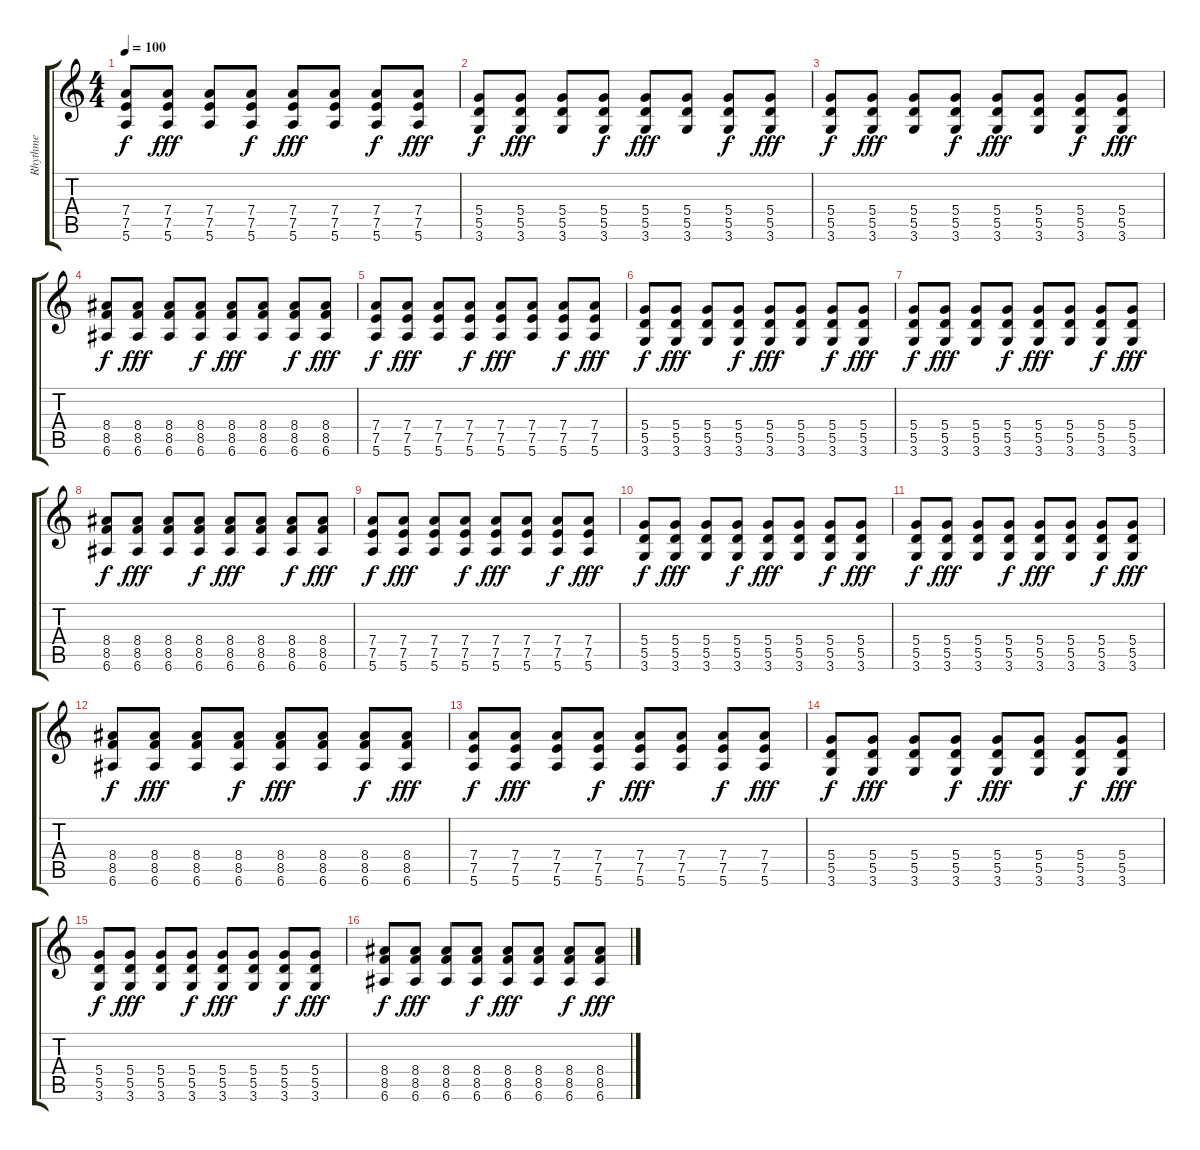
\track ("Rhythme" "Rhythme") {instrument distortionguitar}
\staff {score tabs}
\tuning (E4 B3 G3 D3 A2 E2) {hide}
\ts (4 4)
\tempo 100
\clef g2
\ks c
(7.4 7.5 5.6).8{dy f} (7.4 7.5 5.6).8{dy fff} (7.4 7.5 5.6).8 (7.4 7.5 5.6).8{dy f} (7.4 7.5 5.6).8{dy fff} (7.4 7.5 5.6).8 (7.4 7.5 5.6).8{dy f} (7.4 7.5 5.6).8{dy fff} |
(5.4 5.5 3.6).8{dy f} (5.4 5.5 3.6).8{dy fff} (5.4 5.5 3.6).8 (5.4 5.5 3.6).8{dy f} (5.4 5.5 3.6).8{dy fff} (5.4 5.5 3.6).8 (5.4 5.5 3.6).8{dy f} (5.4 5.5 3.6).8{dy fff} |
(5.4 5.5 3.6).8{dy f} (5.4 5.5 3.6).8{dy fff} (5.4 5.5 3.6).8 (5.4 5.5 3.6).8{dy f} (5.4 5.5 3.6).8{dy fff} (5.4 5.5 3.6).8 (5.4 5.5 3.6).8{dy f} (5.4 5.5 3.6).8{dy fff} |
(8.4 8.5 6.6).8{dy f} (8.4 8.5 6.6).8{dy fff} (8.4 8.5 6.6).8 (8.4 8.5 6.6).8{dy f} (8.4 8.5 6.6).8{dy fff} (8.4 8.5 6.6).8 (8.4 8.5 6.6).8{dy f} (8.4 8.5 6.6).8{dy fff} |
(7.4 7.5 5.6).8{dy f} (7.4 7.5 5.6).8{dy fff} (7.4 7.5 5.6).8 (7.4 7.5 5.6).8{dy f} (7.4 7.5 5.6).8{dy fff} (7.4 7.5 5.6).8 (7.4 7.5 5.6).8{dy f} (7.4 7.5 5.6).8{dy fff} |
(5.4 5.5 3.6).8{dy f} (5.4 5.5 3.6).8{dy fff} (5.4 5.5 3.6).8 (5.4 5.5 3.6).8{dy f} (5.4 5.5 3.6).8{dy fff} (5.4 5.5 3.6).8 (5.4 5.5 3.6).8{dy f} (5.4 5.5 3.6).8{dy fff} |
(5.4 5.5 3.6).8{dy f} (5.4 5.5 3.6).8{dy fff} (5.4 5.5 3.6).8 (5.4 5.5 3.6).8{dy f} (5.4 5.5 3.6).8{dy fff} (5.4 5.5 3.6).8 (5.4 5.5 3.6).8{dy f} (5.4 5.5 3.6).8{dy fff} |
(8.4 8.5 6.6).8{dy f} (8.4 8.5 6.6).8{dy fff} (8.4 8.5 6.6).8 (8.4 8.5 6.6).8{dy f} (8.4 8.5 6.6).8{dy fff} (8.4 8.5 6.6).8 (8.4 8.5 6.6).8{dy f} (8.4 8.5 6.6).8{dy fff} |
(7.4 7.5 5.6).8{dy f} (7.4 7.5 5.6).8{dy fff} (7.4 7.5 5.6).8 (7.4 7.5 5.6).8{dy f} (7.4 7.5 5.6).8{dy fff} (7.4 7.5 5.6).8 (7.4 7.5 5.6).8{dy f} (7.4 7.5 5.6).8{dy fff} |
(5.4 5.5 3.6).8{dy f} (5.4 5.5 3.6).8{dy fff} (5.4 5.5 3.6).8 (5.4 5.5 3.6).8{dy f} (5.4 5.5 3.6).8{dy fff} (5.4 5.5 3.6).8 (5.4 5.5 3.6).8{dy f} (5.4 5.5 3.6).8{dy fff} |
(5.4 5.5 3.6).8{dy f} (5.4 5.5 3.6).8{dy fff} (5.4 5.5 3.6).8 (5.4 5.5 3.6).8{dy f} (5.4 5.5 3.6).8{dy fff} (5.4 5.5 3.6).8 (5.4 5.5 3.6).8{dy f} (5.4 5.5 3.6).8{dy fff} |
(8.4 8.5 6.6).8{dy f} (8.4 8.5 6.6).8{dy fff} (8.4 8.5 6.6).8 (8.4 8.5 6.6).8{dy f} (8.4 8.5 6.6).8{dy fff} (8.4 8.5 6.6).8 (8.4 8.5 6.6).8{dy f} (8.4 8.5 6.6).8{dy fff} |
(7.4 7.5 5.6).8{dy f} (7.4 7.5 5.6).8{dy fff} (7.4 7.5 5.6).8 (7.4 7.5 5.6).8{dy f} (7.4 7.5 5.6).8{dy fff} (7.4 7.5 5.6).8 (7.4 7.5 5.6).8{dy f} (7.4 7.5 5.6).8{dy fff} |
(5.4 5.5 3.6).8{dy f} (5.4 5.5 3.6).8{dy fff} (5.4 5.5 3.6).8 (5.4 5.5 3.6).8{dy f} (5.4 5.5 3.6).8{dy fff} (5.4 5.5 3.6).8 (5.4 5.5 3.6).8{dy f} (5.4 5.5 3.6).8{dy fff} |
(5.4 5.5 3.6).8{dy f} (5.4 5.5 3.6).8{dy fff} (5.4 5.5 3.6).8 (5.4 5.5 3.6).8{dy f} (5.4 5.5 3.6).8{dy fff} (5.4 5.5 3.6).8 (5.4 5.5 3.6).8{dy f} (5.4 5.5 3.6).8{dy fff} |
(8.4 8.5 6.6).8{dy f} (8.4 8.5 6.6).8{dy fff} (8.4 8.5 6.6).8 (8.4 8.5 6.6).8{dy f} (8.4 8.5 6.6).8{dy fff} (8.4 8.5 6.6).8 (8.4 8.5 6.6).8{dy f} (8.4 8.5 6.6).8{dy fff}
